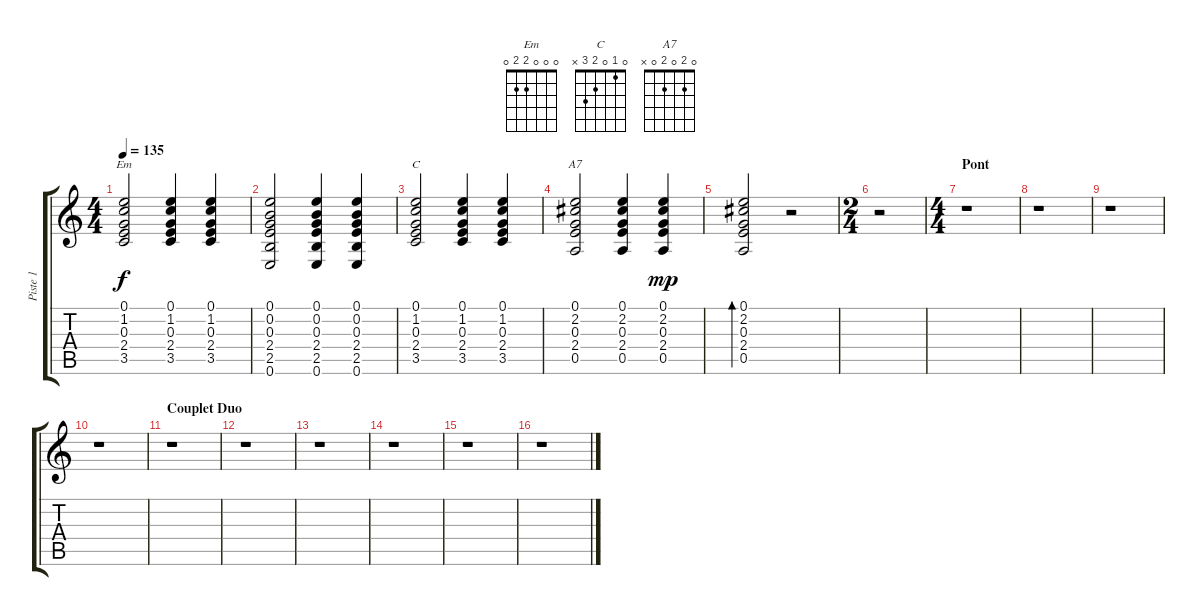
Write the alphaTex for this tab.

\track ("Piste 1" "Piste 1") {instrument acousticguitarsteel}
\staff {score tabs}
\tuning (E4 B3 G3 D3 A2 E2) {hide}
\chord ("Em" 0 0 0 2 2 0)
\chord ("C" 0 1 0 2 3 x)
\chord ("A7" 0 2 0 2 0 x)
\ts (4 4)
\tempo 135
\clef g2
\ks c
(0.1 1.2 0.3 2.4 3.5).2{ch "Em" dy f} (0.1 1.2 0.3 2.4 3.5).4 (0.1 1.2 0.3 2.4 3.5).4 |
(0.1 0.2 0.3 2.4 2.5 0.6).2 (0.1 0.2 0.3 2.4 2.5 0.6).4 (0.1 0.2 0.3 2.4 2.5 0.6).4 |
(0.1 1.2 0.3 2.4 3.5).2{ch "C"} (0.1 1.2 0.3 2.4 3.5).4 (0.1 1.2 0.3 2.4 3.5).4 |
(0.1 2.2 0.3 2.4 0.5).2{ch "A7"} (0.1 2.2 0.3 2.4 0.5).4 (0.1 2.2 0.3 2.4 0.5).4{dy mp} |
(0.1 2.2 0.3 2.4 0.5).2{bd 120} r.2 |
\ts (2 4)
r.2 |
\ts (4 4)
\section ("" "Pont")
r.1 |
r.1 |
r.1 |
r.1 |
\section ("" "Couplet Duo")
r.1 |
r.1 |
r.1 |
r.1 |
r.1 |
r.1
